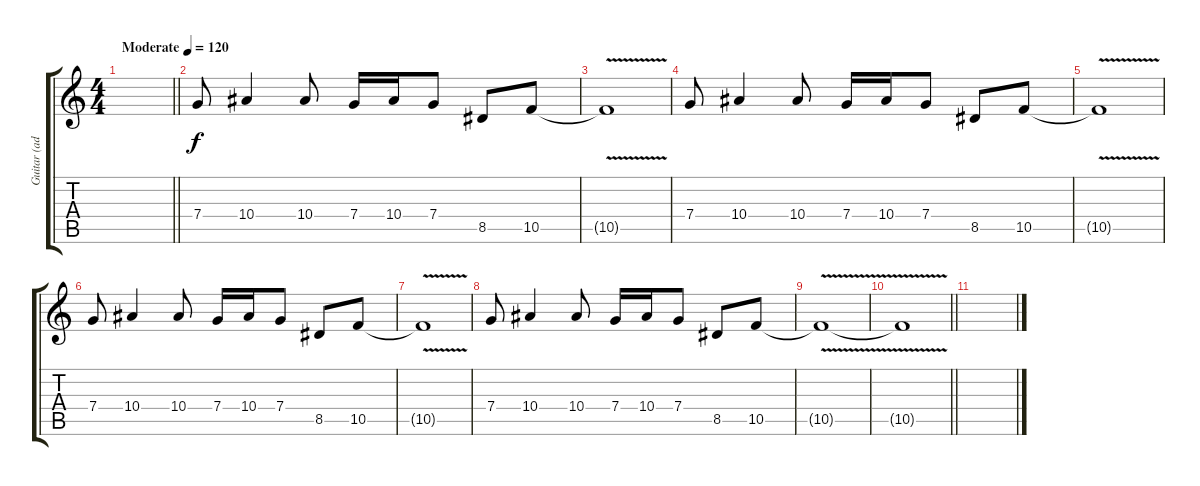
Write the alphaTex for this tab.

\track ("Guitar (add.)" "Guitar (ad") {instrument overdrivenguitar}
\staff {score tabs}
\tuning (D4 A3 F3 C3 G2 C2) {hide}
\ts (4 4)
\tempo (120 "Moderate")
\clef g2
\barLineRight lightlight
\ks c
|
\section ("" " ")
7.4.8 10.4.4 10.4.8 7.4.16 10.4.16 7.4.8 8.5.8 10.5.8 |
10.5{v t}.1 |
7.4.8 10.4.4 10.4.8 7.4.16 10.4.16 7.4.8 8.5.8 10.5.8 |
10.5{v t}.1 |
7.4.8 10.4.4 10.4.8 7.4.16 10.4.16 7.4.8 8.5.8 10.5.8 |
10.5{v t}.1 |
7.4.8 10.4.4 10.4.8 7.4.16 10.4.16 7.4.8 8.5.8 10.5.8 |
10.5{v t}.1 |
\barLineRight lightlight
10.5{t}.1 |
\section ("" " ")
